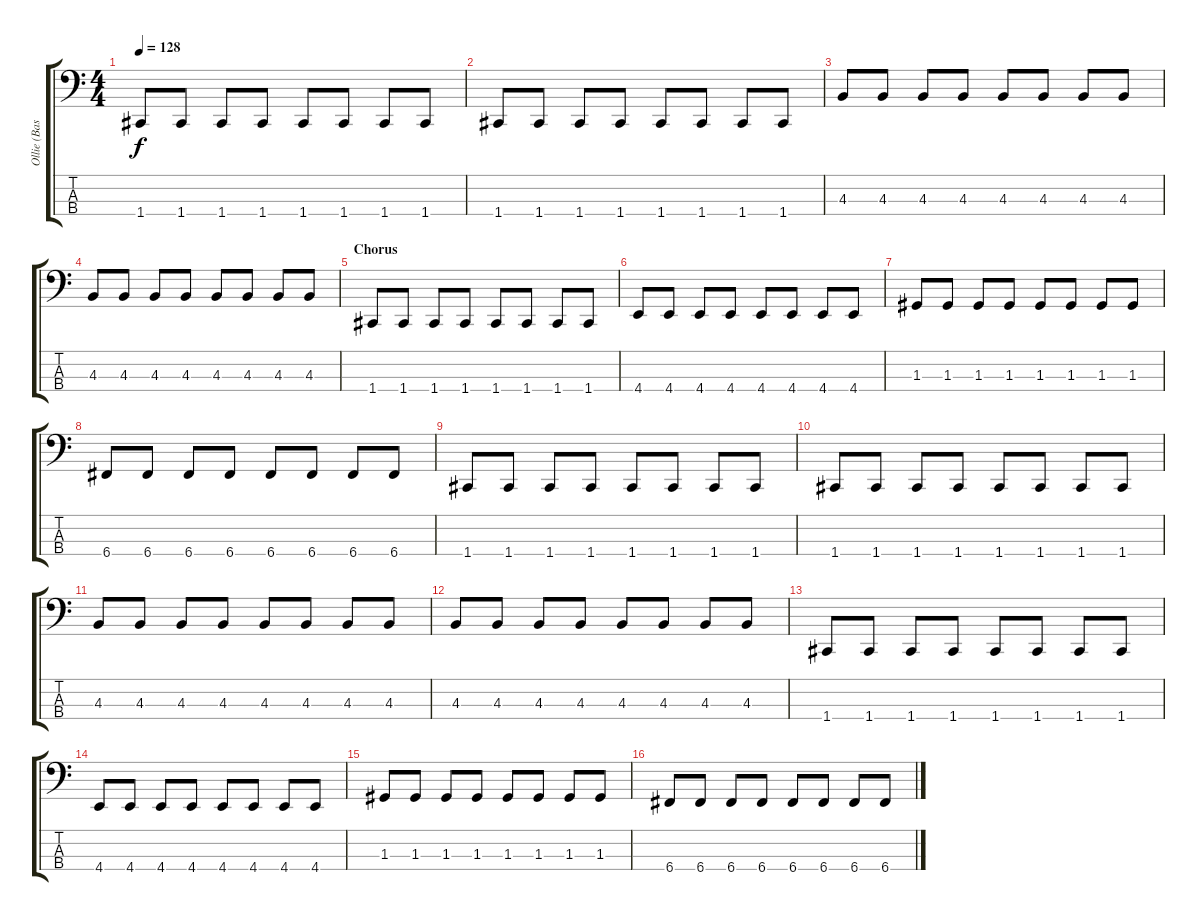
\track ("Ollie (Bass)" "Ollie (Bas") {instrument electricbassfinger}
\staff {score tabs}
\tuning (F2 C2 G1 C1) {hide}
\ts (4 4)
\tempo 128
\clef f4
\ks c
1.4.8{dy f} 1.4.8 1.4.8 1.4.8 1.4.8 1.4.8 1.4.8 1.4.8 |
1.4.8 1.4.8 1.4.8 1.4.8 1.4.8 1.4.8 1.4.8 1.4.8 |
4.3.8 4.3.8 4.3.8 4.3.8 4.3.8 4.3.8 4.3.8 4.3.8 |
4.3.8 4.3.8 4.3.8 4.3.8 4.3.8 4.3.8 4.3.8 4.3.8 |
\section ("" "Chorus")
1.4.8 1.4.8 1.4.8 1.4.8 1.4.8 1.4.8 1.4.8 1.4.8 |
4.4.8 4.4.8 4.4.8 4.4.8 4.4.8 4.4.8 4.4.8 4.4.8 |
1.3.8 1.3.8 1.3.8 1.3.8 1.3.8 1.3.8 1.3.8 1.3.8 |
6.4.8 6.4.8 6.4.8 6.4.8 6.4.8 6.4.8 6.4.8 6.4.8 |
1.4.8 1.4.8 1.4.8 1.4.8 1.4.8 1.4.8 1.4.8 1.4.8 |
1.4.8 1.4.8 1.4.8 1.4.8 1.4.8 1.4.8 1.4.8 1.4.8 |
4.3.8 4.3.8 4.3.8 4.3.8 4.3.8 4.3.8 4.3.8 4.3.8 |
4.3.8 4.3.8 4.3.8 4.3.8 4.3.8 4.3.8 4.3.8 4.3.8 |
1.4.8 1.4.8 1.4.8 1.4.8 1.4.8 1.4.8 1.4.8 1.4.8 |
4.4.8 4.4.8 4.4.8 4.4.8 4.4.8 4.4.8 4.4.8 4.4.8 |
1.3.8 1.3.8 1.3.8 1.3.8 1.3.8 1.3.8 1.3.8 1.3.8 |
6.4.8 6.4.8 6.4.8 6.4.8 6.4.8 6.4.8 6.4.8 6.4.8
